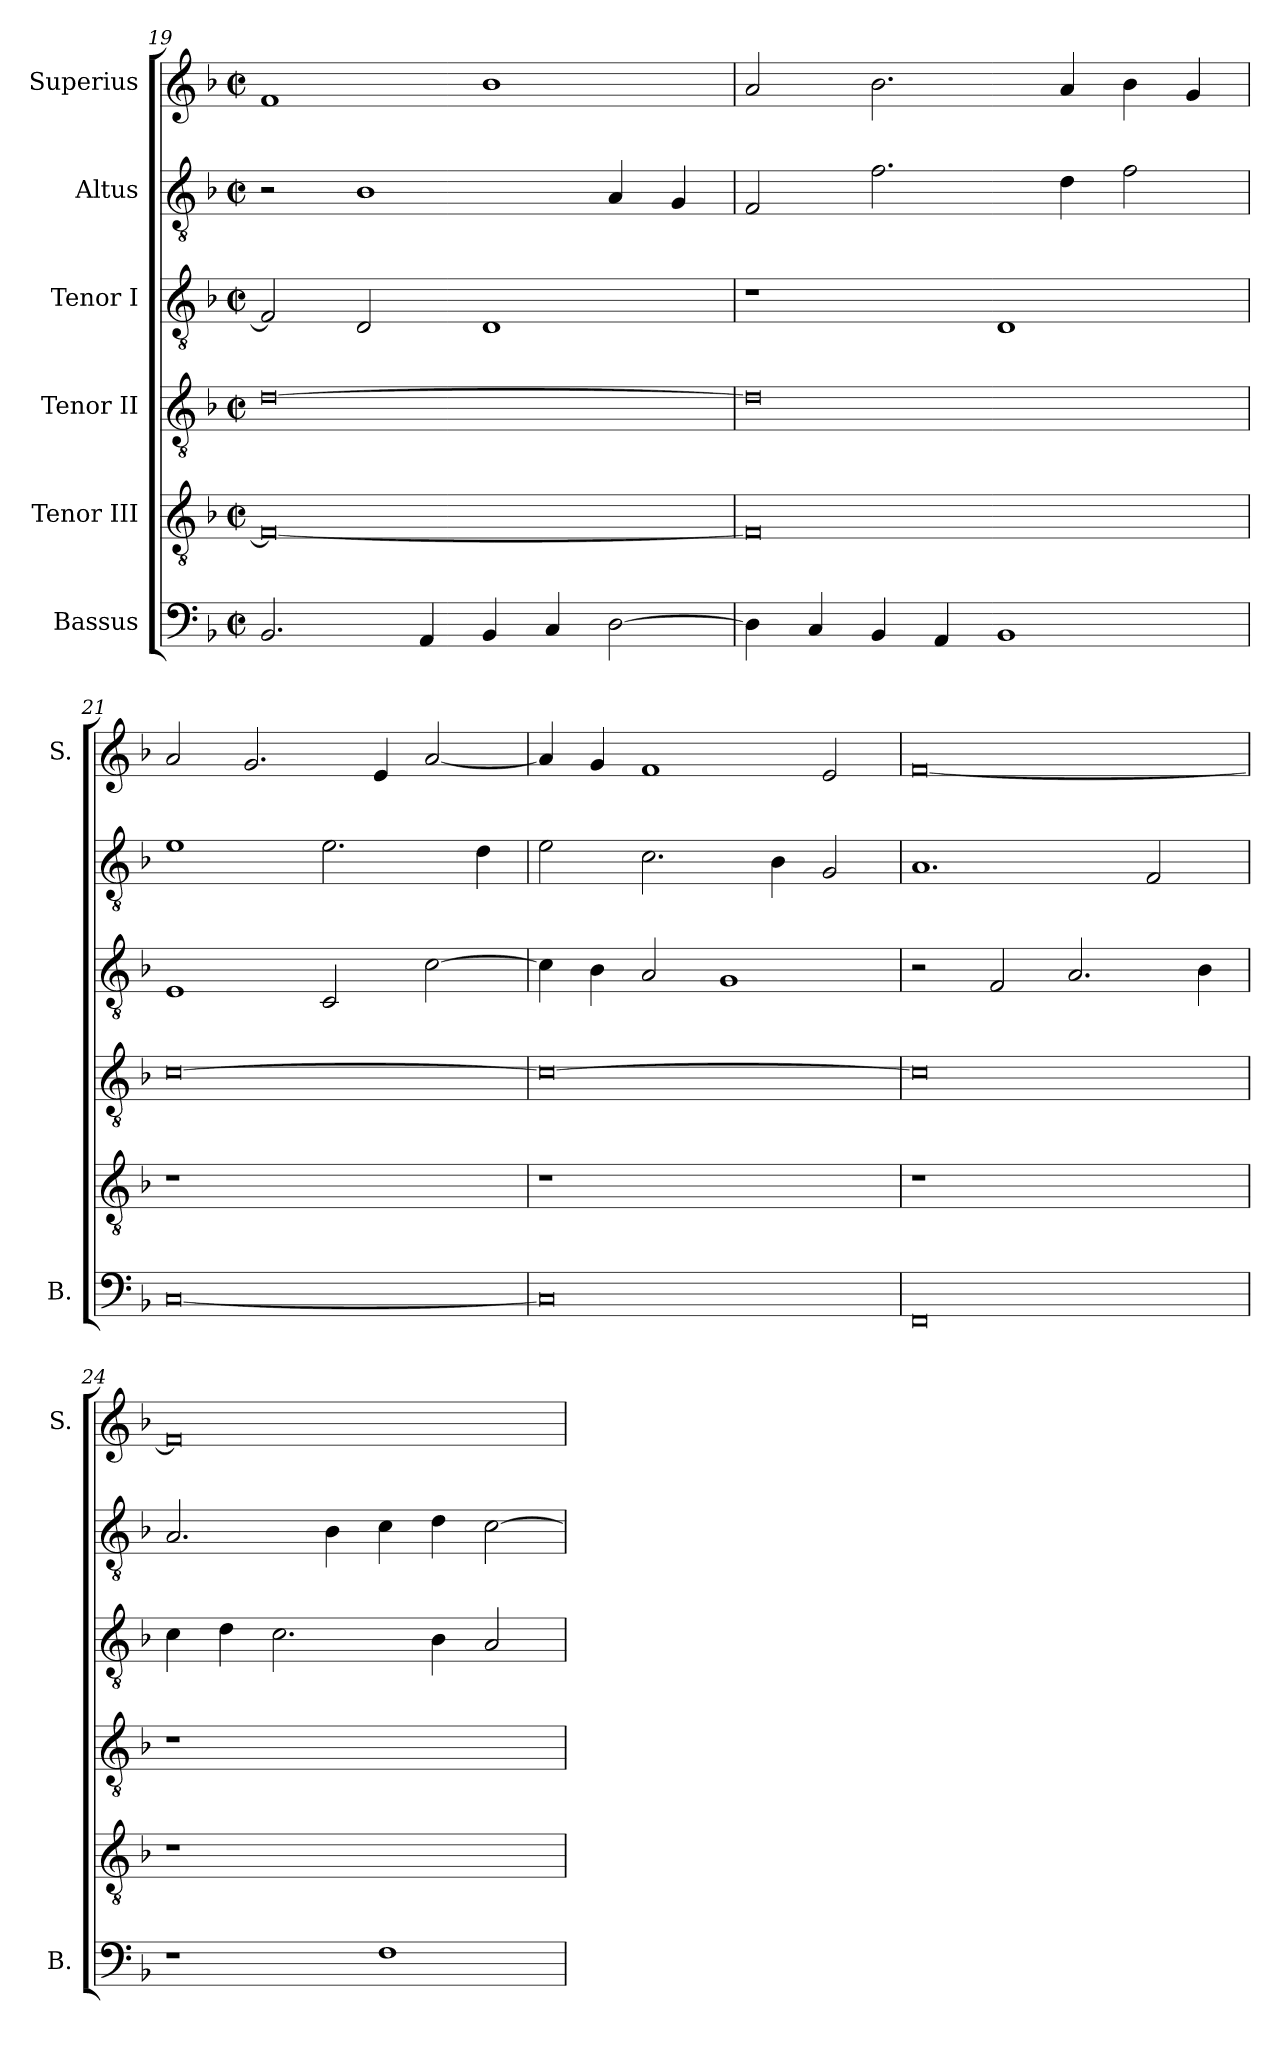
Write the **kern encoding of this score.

**kern	**kern	**kern	**kern	**kern	**kern
*part6	*part5	*part4	*part3	*part2	*part1
*staff6	*staff5	*staff4	*staff3	*staff2	*staff1
*I"Bassus	*I"Tenor III	*I"Tenor II	*I"Tenor I	*I"Altus	*I"Superius
*I'B.	*	*	*	*	*I'S.
*clefF4	*clefGv2	*clefGv2	*clefGv2	*clefGv2	*clefG2
*	*ITrd7c12	*ITrd7c12	*ITrd7c12	*ITrd7c12	*
*k[b-]	*k[b-]	*k[b-]	*k[b-]	*k[b-]	*k[b-]
*F:	*F:	*F:	*F:	*F:	*F:
*M2/2	*M2/2	*M2/2	*M2/2	*M2/2	*M2/2
*met(c|)	*met(c|)	*met(c|)	*met(c|)	*met(c|)	*met(c|)
=19	=19	=19	=19	=19	=19
2.BB-i/	0FFi_<	[>0Di	2FFi/]	2r	1fi
.	.	.	2DDi/	1BB-i	.
4AAi/	.	.	.	.	.
4BB-i/	.	.	1DDi	.	1b-i
4Ci/	.	.	.	.	.
[>2Di\	.	.	.	4AAi/	.
.	.	.	.	4GGi/	.
!!LO:PB:g=z
=20	=20	=20	=20	=20	=20
4Di\]	0FFi]	0Di]	1r	2FFi/	2ai/
4Ci/	.	.	.	.	.
4BB-i/	.	.	.	2.Fi\	2.b-i\
4AAi/	.	.	.	.	.
1BB-i	.	.	1DDi	.	.
.	.	.	.	4Di\	4ai/
.	.	.	.	2Fi\	4b-i\
.	.	.	.	.	4gi/
=21	=21	=21	=21	=21	=21
!	!LO:N:vis=1	!	!	!	!
[<0Ci	1r	[>0Ci	1EEi	1Ei	2ai/
.	.	.	.	.	2.gi/
.	1ryy	.	2CCi/	2.Ei\	.
.	.	.	.	.	4ei/
.	.	.	[>2Ci\	.	[<2ai/
.	.	.	.	4Di\	.
=22	=22	=22	=22	=22	=22
!	!LO:N:vis=1	!	!	!	!
0Ci]	1r	0Ci_>	4Ci\]	2Ei\	4ai/]
.	.	.	4BB-i\	.	4gi/
.	.	.	2AAi/	2.Ci\	1fi
.	1ryy	.	1GGi	.	.
.	.	.	.	4BB-i\	.
.	.	.	.	2GGi/	2ei/
=23	=23	=23	=23	=23	=23
!	!LO:N:vis=1	!	!	!	!
0FFi	1r	0Ci]	2r	1.AAi	[<0fi
.	.	.	2FFi/	.	.
.	1ryy	.	2.AAi/	.	.
.	.	.	.	2FFi/	.
.	.	.	4BB-i\	.	.
=24	=24	=24	=24	=24	=24
!	!LO:N:vis=1	!LO:N:vis=1	!	!	!
1r	1r	1r	4Ci\	2.AAi/	0fi]
.	.	.	4Di\	.	.
.	.	.	2.Ci\	.	.
.	.	.	.	4BB-i\	.
1Fi	1ryy	1ryy	.	4Ci\	.
.	.	.	4BB-i\	4Di\	.
.	.	.	2AAi/	[>2Ci\	.
=	=	=	=	=	=
*-	*-	*-	*-	*-	*-
